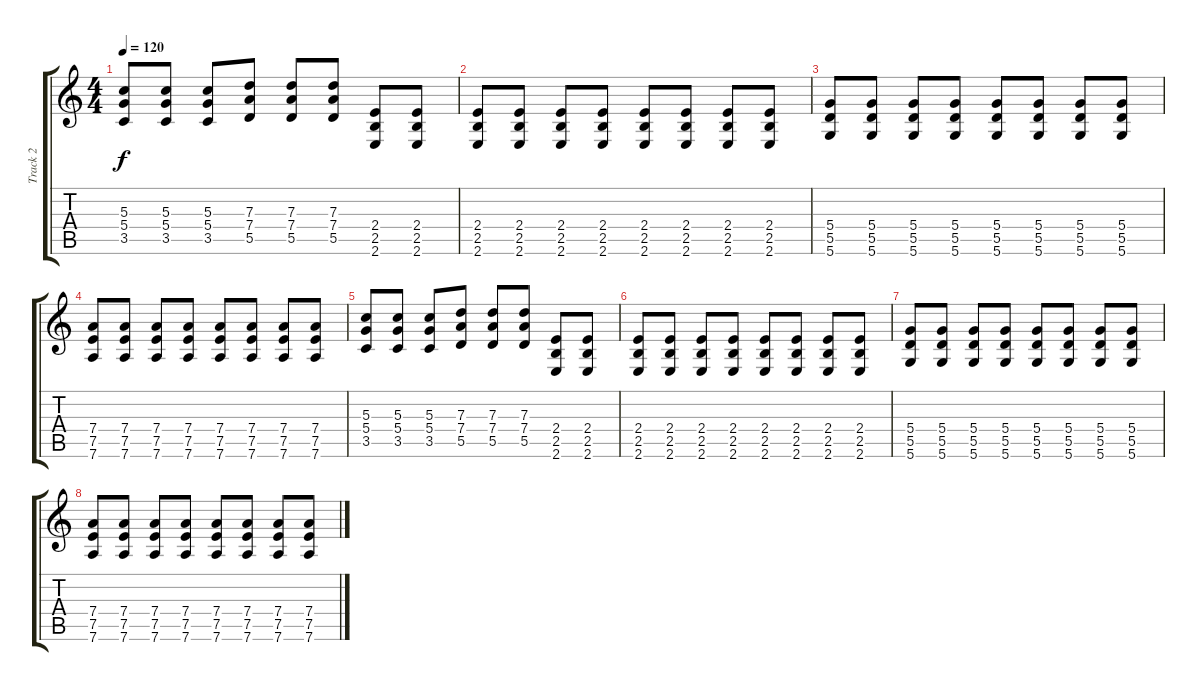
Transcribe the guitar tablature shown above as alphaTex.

\track ("Track 2" "Track 2") {instrument acousticguitarsteel}
\staff {score tabs}
\tuning (E4 B3 G3 D3 A2 D2) {hide}
\ts (4 4)
\tempo 120
\clef g2
\ks c
(5.3 5.4 3.5).8{dy f} (5.3 5.4 3.5).8 (5.3 5.4 3.5).8 (7.3 7.4 5.5).8 (7.3 7.4 5.5).8 (7.3 7.4 5.5).8 (2.4 2.5 2.6).8 (2.4 2.5 2.6).8 |
(2.4 2.5 2.6).8 (2.4 2.5 2.6).8 (2.4 2.5 2.6).8 (2.4 2.5 2.6).8 (2.4 2.5 2.6).8 (2.4 2.5 2.6).8 (2.4 2.5 2.6).8 (2.4 2.5 2.6).8 |
(5.4 5.5 5.6).8 (5.4 5.5 5.6).8 (5.4 5.5 5.6).8 (5.4 5.5 5.6).8 (5.4 5.5 5.6).8 (5.4 5.5 5.6).8 (5.4 5.5 5.6).8 (5.4 5.5 5.6).8 |
(7.4 7.5 7.6).8 (7.4 7.5 7.6).8 (7.4 7.5 7.6).8 (7.4 7.5 7.6).8 (7.4 7.5 7.6).8 (7.4 7.5 7.6).8 (7.4 7.5 7.6).8 (7.4 7.5 7.6).8 |
(5.3 5.4 3.5).8 (5.3 5.4 3.5).8 (5.3 5.4 3.5).8 (7.3 7.4 5.5).8 (7.3 7.4 5.5).8 (7.3 7.4 5.5).8 (2.4 2.5 2.6).8 (2.4 2.5 2.6).8 |
(2.4 2.5 2.6).8 (2.4 2.5 2.6).8 (2.4 2.5 2.6).8 (2.4 2.5 2.6).8 (2.4 2.5 2.6).8 (2.4 2.5 2.6).8 (2.4 2.5 2.6).8 (2.4 2.5 2.6).8 |
(5.4 5.5 5.6).8 (5.4 5.5 5.6).8 (5.4 5.5 5.6).8 (5.4 5.5 5.6).8 (5.4 5.5 5.6).8 (5.4 5.5 5.6).8 (5.4 5.5 5.6).8 (5.4 5.5 5.6).8 |
(7.4 7.5 7.6).8 (7.4 7.5 7.6).8 (7.4 7.5 7.6).8 (7.4 7.5 7.6).8 (7.4 7.5 7.6).8 (7.4 7.5 7.6).8 (7.4 7.5 7.6).8 (7.4 7.5 7.6).8
